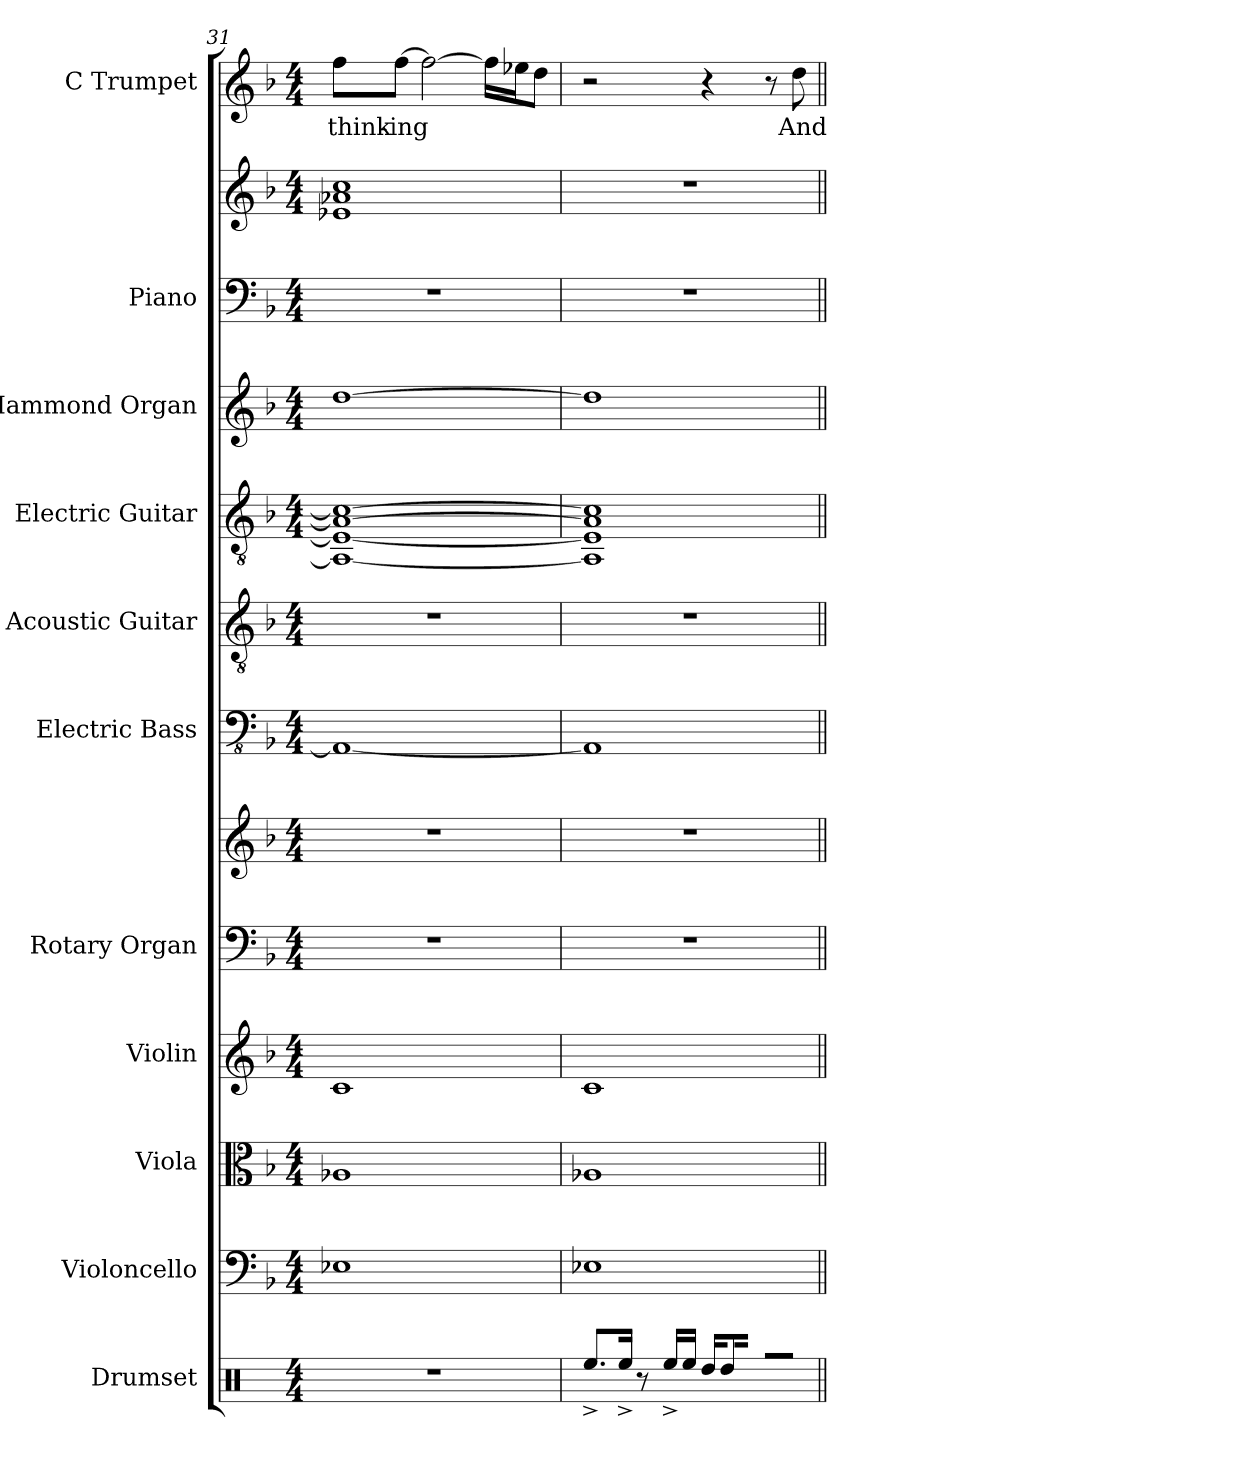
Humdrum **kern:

**kern	**kern	**kern	**kern	**kern	**kern	**kern	**kern	**kern	**kern	**kern	**kern	**kern	**text
*part11	*part10	*part9	*part8	*part7	*part7	*part6	*part5	*part4	*part3	*part2	*part2	*part1	*part1
*staff13	*staff12	*staff11	*staff10	*staff9	*staff8	*staff7	*staff6	*staff5	*staff4	*staff3	*staff2	*staff1	*staff1
*I"Drumset	*I"Violoncello	*I"Viola	*I"Violin	*I"Rotary Organ	*	*I"Electric Bass	*I"Acoustic Guitar	*I"Electric Guitar	*I"Hammond Organ	*I"Piano	*	*I"C Trumpet	*
*I'Drs.	*I'Vc.	*I'Vla.	*I'Vln.	*I'Rot. Org.	*	*I'El. B.	*I'Guit.	*I'El. Guit.	*I'Hm. Org.	*I'Pno.	*	*I'C Tpt.	*
*clefX	*clefF4	*clefC3	*clefG2	*clefF4	*clefG2	*clefFv4	*clefGv2	*clefGv2	*clefG2	*clefF4	*clefG2	*clefG2	*
*k[]	*k[b-]	*k[b-]	*k[b-]	*k[b-]	*k[b-]	*k[b-]	*k[b-]	*k[b-]	*k[b-]	*k[b-]	*k[b-]	*k[b-]	*
*M4/4	*M4/4	*M4/4	*M4/4	*M4/4	*M4/4	*M4/4	*M4/4	*M4/4	*M4/4	*M4/4	*M4/4	*M4/4	*
=31	=31	=31	=31	=31	=31	=31	=31	=31	=31	=31	=31	=31	=31
1r	1E-X	1A-X	1c	1r	1r	1AAA-_	1r	1AA-_ 1E-_ 1A-_ 1c_	[1dd	1r	1e-X 1a-X 1cc	8ff\L	think-
.	.	.	.	.	.	.	.	.	.	.	.	[8ff\J	-ing
.	.	.	.	.	.	.	.	.	.	.	.	2ff\_	.
.	.	.	.	.	.	.	.	.	.	.	.	16ff\LL]	.
.	.	.	.	.	.	.	.	.	.	.	.	16ee-X\J	.
.	.	.	.	.	.	.	.	.	.	.	.	8dd\J	.
=32	=32	=32	=32	=32	=32	=32	=32	=32	=32	=32	=32	=32	=32
8.Ree^/L	1E-X	1A-X	1c	1r	1r	1AAA-]	1r	1AA-] 1E-] 1A-] 1c]	1dd]	1r	1r	2r	.
16Ree^/Jk	.	.	.	.	.	.	.	.	.	.	.	.	.
8r	.	.	.	.	.	.	.	.	.	.	.	.	.
16Ree^/LL	.	.	.	.	.	.	.	.	.	.	.	.	.
16Ree/JJ	.	.	.	.	.	.	.	.	.	.	.	.	.
16Rdd/KL	.	.	.	.	.	.	.	.	.	.	.	4r	.
8Rdd/	.	.	.	.	.	.	.	.	.	.	.	.	.
16R/Jk	.	.	.	.	.	.	.	.	.	.	.	.	.
8R/L	.	.	.	.	.	.	.	.	.	.	.	8r	.
8R/J	.	.	.	.	.	.	.	.	.	.	.	8dd\	And
=||	=||	=||	=||	=||	=||	=||	=||	=||	=||	=||	=||	=||	=||
*-	*-	*-	*-	*-	*-	*-	*-	*-	*-	*-	*-	*-	*-
